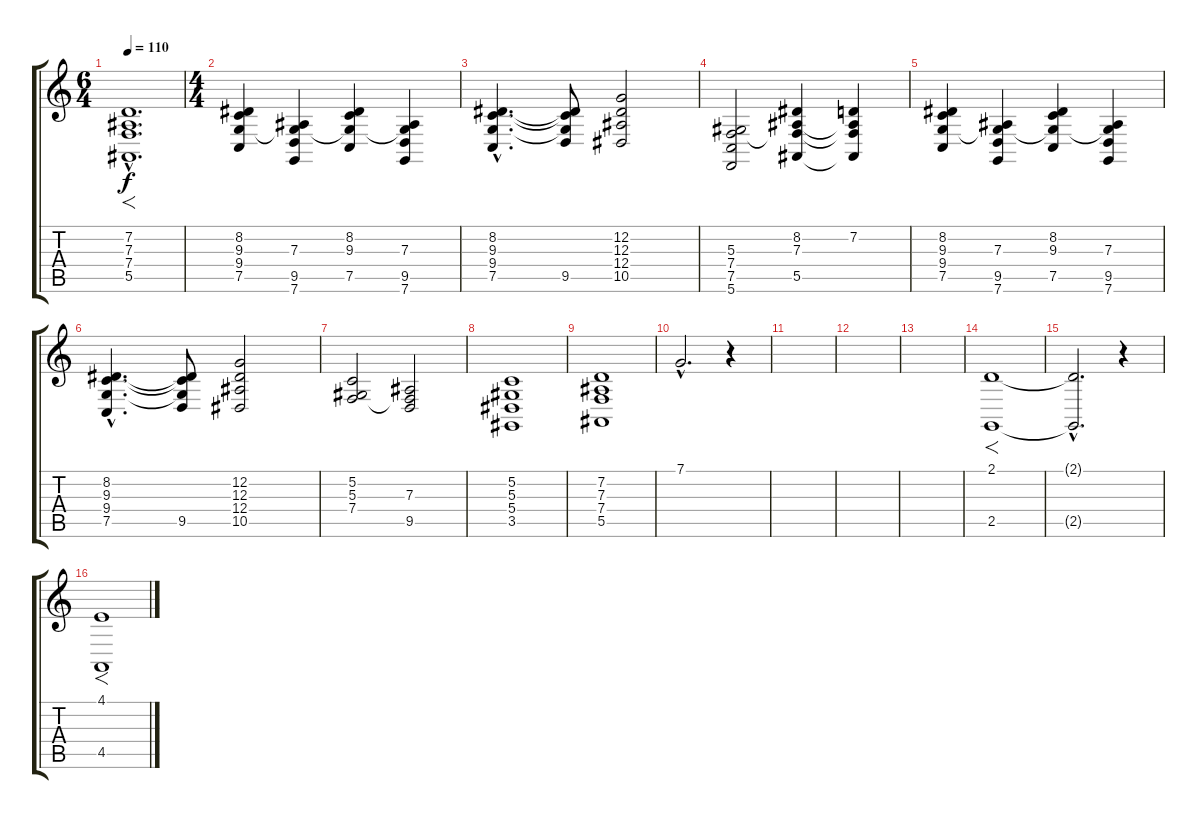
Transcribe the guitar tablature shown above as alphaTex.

\track "" {instrument stringensemble1}
\staff {score tabs}
\tuning (C4 G3 Eb3 Bb2 F2 C2) {hide}
\ts (6 4)
\tempo 110
\clef g2
\ks c
(7.2{hac} 7.3{hac} 7.4{hac} 5.5{hac}).1{f d dy f instrument stringensemble1} |
\ts (4 4)
(8.2 9.3 9.4 7.5).4 (7.3 9.4{t} 9.5 7.6).4 (8.2 9.3 9.4{t} 7.5).4 (7.3 9.4{t} 9.5 7.6).4 |
(8.2{hac} 9.3{hac} 9.4{hac} 7.5{hac}).4{d} (8.2{t} 9.3{t} 9.4{t} 9.5).8 (12.2 12.3 12.4 10.5).2 |
(5.3 7.4 7.5 5.6).2 (8.2 7.3 7.4{t} 5.5).4 (7.2 7.3{t} 7.4{t} 5.5{t}).4 |
(8.2 9.3 9.4 7.5).4 (7.3 9.4{t} 9.5 7.6).4 (8.2 9.3 9.4{t} 7.5).4 (7.3 9.4{t} 9.5 7.6).4 |
(8.2{hac} 9.3{hac} 9.4{hac} 7.5{hac}).4{d} (8.2{t} 9.3{t} 9.4{t} 9.5).8 (12.2 12.3 12.4 10.5).2 |
(5.2 5.3 7.4).2 (7.3 7.4{t} 9.5).2 |
(5.2 5.3 5.4 3.5).1 |
(7.2 7.3 7.4 5.5).1 |
7.1{hac}.2{d} r.4 |
|
|
|
(2.1 2.5).1{f} |
(2.1{hac t} 2.5{hac t}).2{d volume 5} r.4{volume 11 instrument stringensemble1} |
(4.1 4.5).1{f}
